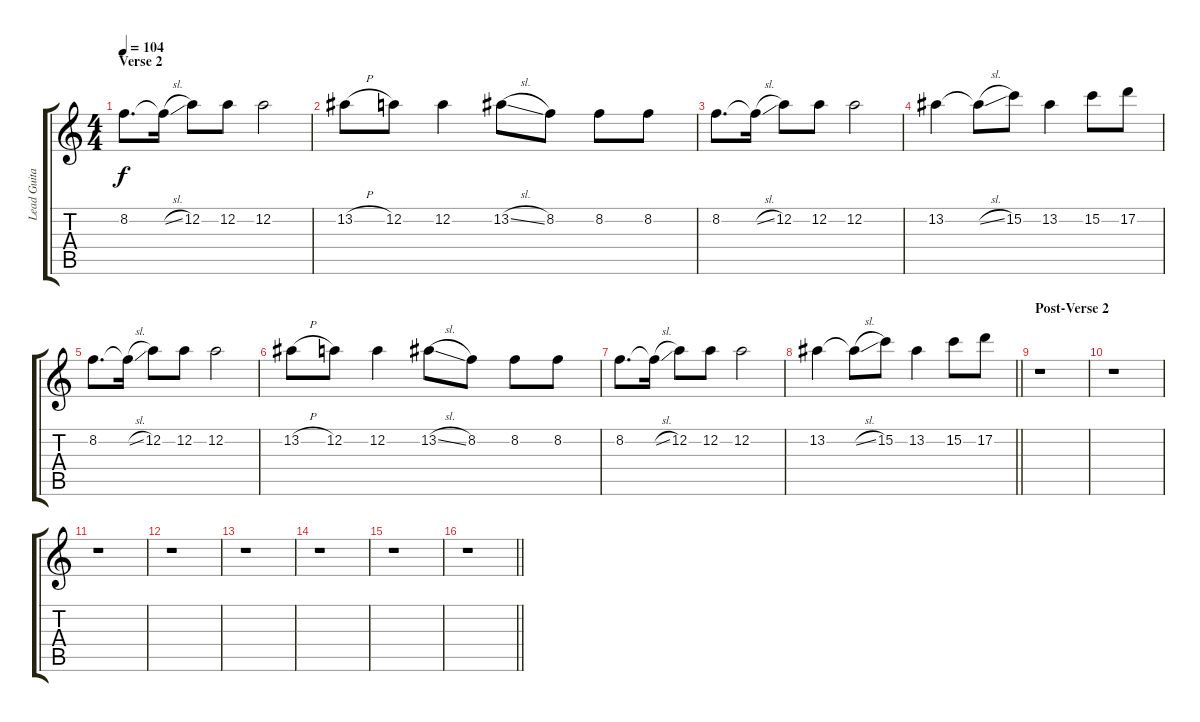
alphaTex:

\track ("Lead Guitar 2 (Distortion)" "Lead Guita") {instrument distortionguitar}
\staff {score tabs}
\tuning (D4 A3 F3 C3 G2 C2) {hide}
\ts (4 4)
\section ("" "Verse 2")
\tempo 104
\clef g2
\ks c
8.2.8{d dy f} 8.2{sl t}.16 12.2.8 12.2.8 12.2.2 |
13.2{h}.8 12.2.8 12.2.4 13.2{sl}.8 8.2.8 8.2.8 8.2.8 |
8.2.8{d} 8.2{sl t}.16 12.2.8 12.2.8 12.2.2 |
13.2.4 13.2{sl t}.8 15.2.8 13.2.4 15.2.8 17.2.8 |
8.2.8{d} 8.2{sl t}.16 12.2.8 12.2.8 12.2.2 |
13.2{h}.8 12.2.8 12.2.4 13.2{sl}.8 8.2.8 8.2.8 8.2.8 |
8.2.8{d} 8.2{sl t}.16 12.2.8 12.2.8 12.2.2 |
\barLineRight lightlight
13.2.4 13.2{sl t}.8 15.2.8 13.2.4 15.2.8 17.2.8 |
\section ("" "Post-Verse 2")
r.1 |
r.1 |
r.1 |
r.1 |
r.1 |
r.1 |
r.1 |
\barLineRight lightlight
r.1
